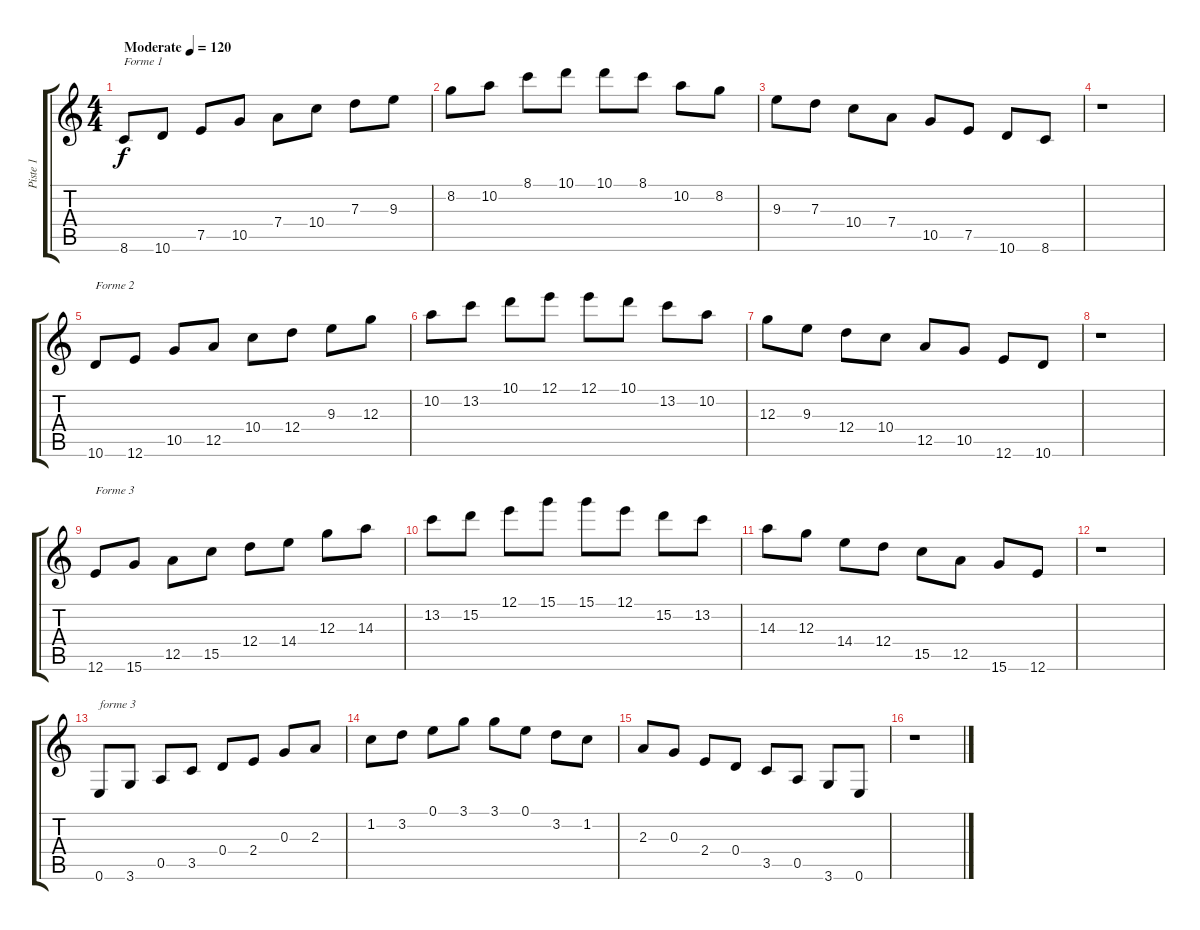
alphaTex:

\track ("Piste 1" "Piste 1") {instrument acousticguitarsteel}
\staff {score tabs}
\tuning (E4 B3 G3 D3 A2 E2) {hide}
\ts (4 4)
\tempo (120 "Moderate")
\clef g2
\ks c
8.6.8{txt "Forme 1" dy f instrument acousticguitarsteel} 10.6.8 7.5.8 10.5.8 7.4.8 10.4.8 7.3.8 9.3.8 |
8.2.8 10.2.8 8.1.8 10.1.8 10.1.8 8.1.8 10.2.8 8.2.8 |
9.3.8 7.3.8 10.4.8 7.4.8 10.5.8 7.5.8 10.6.8 8.6.8 |
r.1 |
10.6.8{txt "Forme 2"} 12.6.8 10.5.8 12.5.8 10.4.8 12.4.8 9.3.8 12.3.8 |
10.2.8 13.2.8 10.1.8 12.1.8 12.1.8 10.1.8 13.2.8 10.2.8 |
12.3.8 9.3.8 12.4.8 10.4.8 12.5.8 10.5.8 12.6.8 10.6.8 |
r.1 |
12.6.8{txt "Forme 3"} 15.6.8 12.5.8 15.5.8 12.4.8 14.4.8 12.3.8 14.3.8 |
13.2.8 15.2.8 12.1.8 15.1.8 15.1.8 12.1.8 15.2.8 13.2.8 |
14.3.8 12.3.8 14.4.8 12.4.8 15.5.8 12.5.8 15.6.8 12.6.8 |
r.1 |
0.6.8{txt "forme 3"} 3.6.8 0.5.8 3.5.8 0.4.8 2.4.8 0.3.8 2.3.8 |
1.2.8 3.2.8 0.1.8 3.1.8 3.1.8 0.1.8 3.2.8 1.2.8 |
2.3.8 0.3.8 2.4.8 0.4.8 3.5.8 0.5.8 3.6.8 0.6.8 |
r.1
